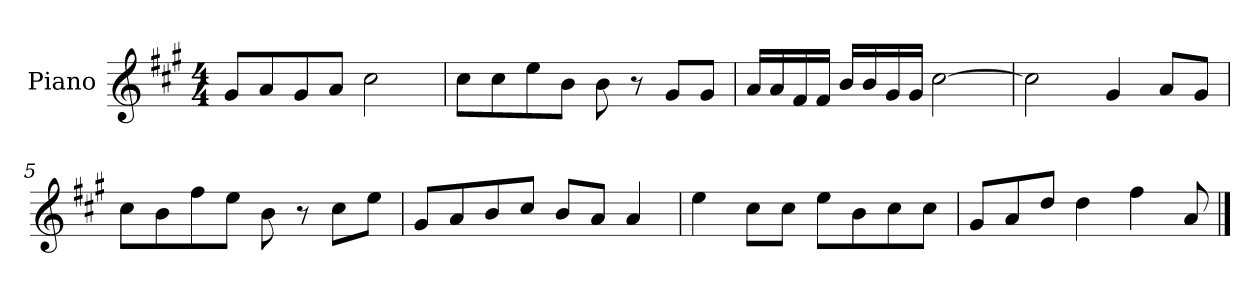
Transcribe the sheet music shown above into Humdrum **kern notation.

**kern
*part1
*staff1
*I"Piano
*I'Pno.
*clefG2
*k[f#c#g#]
*A:
*M4/4
=1
8g#/L
8a/
8g#/
8a/J
2cc#\
=2
8cc#\L
8cc#\
8ee\
8b\J
8b\
8r
8g#/L
8g#/J
=3
16a/LL
16a/
16f#/
16f#/JJ
16b/LL
16b/
16g#/
16g#/JJ
[2cc#\
=4
2cc#\]
4g#/
8a/L
8g#/J
=5
8cc#\L
8b\
8ff#\
8ee\J
8b\
8r
8cc#\L
8ee\J
!!LO:LB:g=z
=6
8g#/L
8a/
8b/
8cc#/J
8b/L
8a/J
4a/
=7
4ee\
8cc#\L
8cc#\J
8ee\L
8b\
8cc#\
8cc#\J
=8
8g#/L
8a/
8dd/J
4dd\
4ff#\
8a/
==
*-
